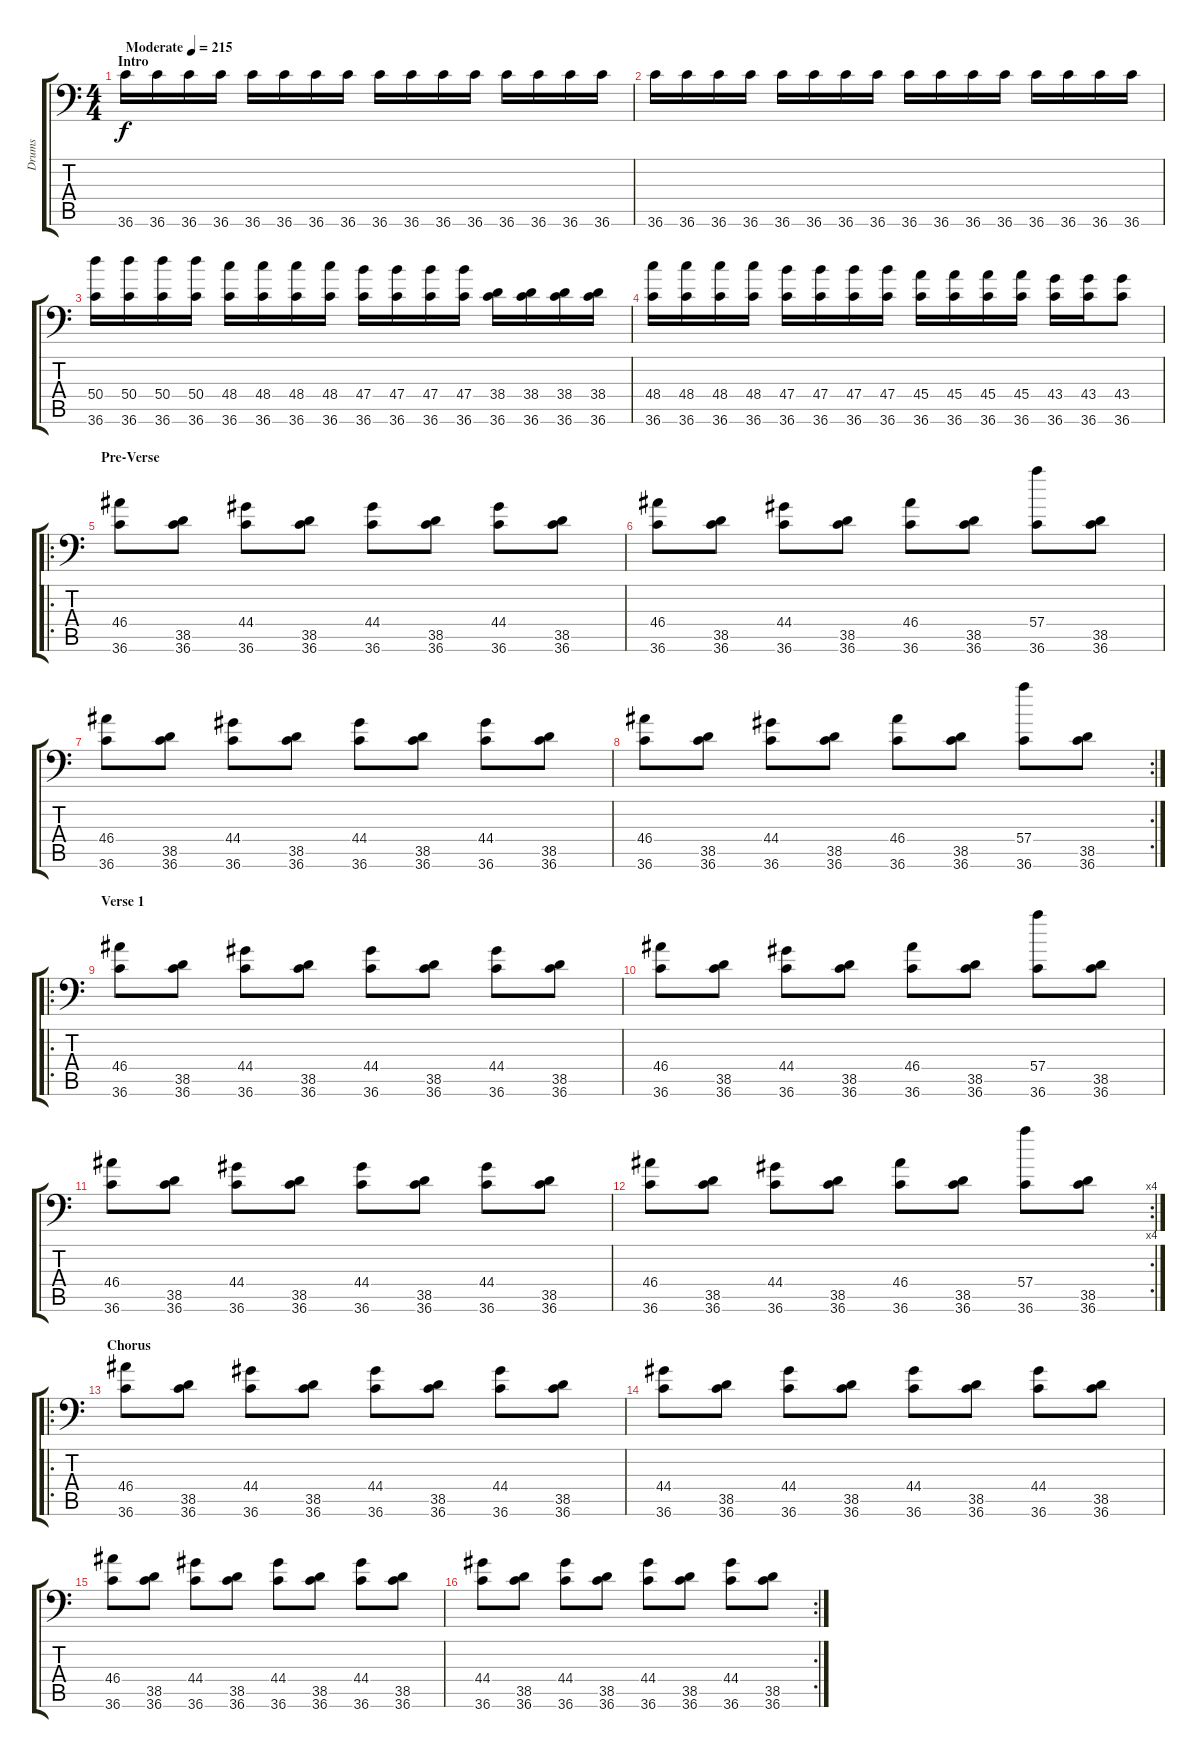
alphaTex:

\track ("Drums" "Drums") {instrument acousticgrandpiano}
\staff {score tabs}
\tuning (C-1 C-1 C-1 C-1 C-1 C-1) {hide}
\ts (4 4)
\section ("" "Intro")
\tempo (215 "Moderate")
\clef f4
\ks c
36.6.16{dy f instrument acousticgrandpiano} 36.6.16 36.6.16 36.6.16 36.6.16 36.6.16 36.6.16 36.6.16 36.6.16 36.6.16 36.6.16 36.6.16 36.6.16 36.6.16 36.6.16 36.6.16 |
36.6.16 36.6.16 36.6.16 36.6.16 36.6.16 36.6.16 36.6.16 36.6.16 36.6.16 36.6.16 36.6.16 36.6.16 36.6.16 36.6.16 36.6.16 36.6.16 |
(50.4 36.6).16 (50.4 36.6).16 (50.4 36.6).16 (50.4 36.6).16 (48.4 36.6).16 (48.4 36.6).16 (48.4 36.6).16 (48.4 36.6).16 (47.4 36.6).16 (47.4 36.6).16 (47.4 36.6).16 (47.4 36.6).16 (38.4 36.6).16 (38.4 36.6).16 (38.4 36.6).16 (38.4 36.6).16 |
(48.4 36.6).16 (48.4 36.6).16 (48.4 36.6).16 (48.4 36.6).16 (47.4 36.6).16 (47.4 36.6).16 (47.4 36.6).16 (47.4 36.6).16 (45.4 36.6).16 (45.4 36.6).16 (45.4 36.6).16 (45.4 36.6).16 (43.4 36.6).16 (43.4 36.6).16 (43.4 36.6).8 |
\ro
\section ("" "Pre-Verse")
(46.4 36.6).8 (38.5 36.6).8 (44.4 36.6).8 (38.5 36.6).8 (44.4 36.6).8 (38.5 36.6).8 (44.4 36.6).8 (38.5 36.6).8 |
(46.4 36.6).8 (38.5 36.6).8 (44.4 36.6).8 (38.5 36.6).8 (46.4 36.6).8 (38.5 36.6).8 (57.4 36.6).8 (38.5 36.6).8 |
(46.4 36.6).8 (38.5 36.6).8 (44.4 36.6).8 (38.5 36.6).8 (44.4 36.6).8 (38.5 36.6).8 (44.4 36.6).8 (38.5 36.6).8 |
\rc 2
(46.4 36.6).8 (38.5 36.6).8 (44.4 36.6).8 (38.5 36.6).8 (46.4 36.6).8 (38.5 36.6).8 (57.4 36.6).8 (38.5 36.6).8 |
\ro
\section ("" "Verse 1")
(46.4 36.6).8 (38.5 36.6).8 (44.4 36.6).8 (38.5 36.6).8 (44.4 36.6).8 (38.5 36.6).8 (44.4 36.6).8 (38.5 36.6).8 |
(46.4 36.6).8 (38.5 36.6).8 (44.4 36.6).8 (38.5 36.6).8 (46.4 36.6).8 (38.5 36.6).8 (57.4 36.6).8 (38.5 36.6).8 |
(46.4 36.6).8 (38.5 36.6).8 (44.4 36.6).8 (38.5 36.6).8 (44.4 36.6).8 (38.5 36.6).8 (44.4 36.6).8 (38.5 36.6).8 |
\rc 4
(46.4 36.6).8 (38.5 36.6).8 (44.4 36.6).8 (38.5 36.6).8 (46.4 36.6).8 (38.5 36.6).8 (57.4 36.6).8 (38.5 36.6).8 |
\ro
\section ("" "Chorus")
(46.4 36.6).8 (38.5 36.6).8 (44.4 36.6).8 (38.5 36.6).8 (44.4 36.6).8 (38.5 36.6).8 (44.4 36.6).8 (38.5 36.6).8 |
(44.4 36.6).8 (38.5 36.6).8 (44.4 36.6).8 (38.5 36.6).8 (44.4 36.6).8 (38.5 36.6).8 (44.4 36.6).8 (38.5 36.6).8 |
(46.4 36.6).8 (38.5 36.6).8 (44.4 36.6).8 (38.5 36.6).8 (44.4 36.6).8 (38.5 36.6).8 (44.4 36.6).8 (38.5 36.6).8 |
\rc 2
(44.4 36.6).8 (38.5 36.6).8 (44.4 36.6).8 (38.5 36.6).8 (44.4 36.6).8 (38.5 36.6).8 (44.4 36.6).8 (38.5 36.6).8
